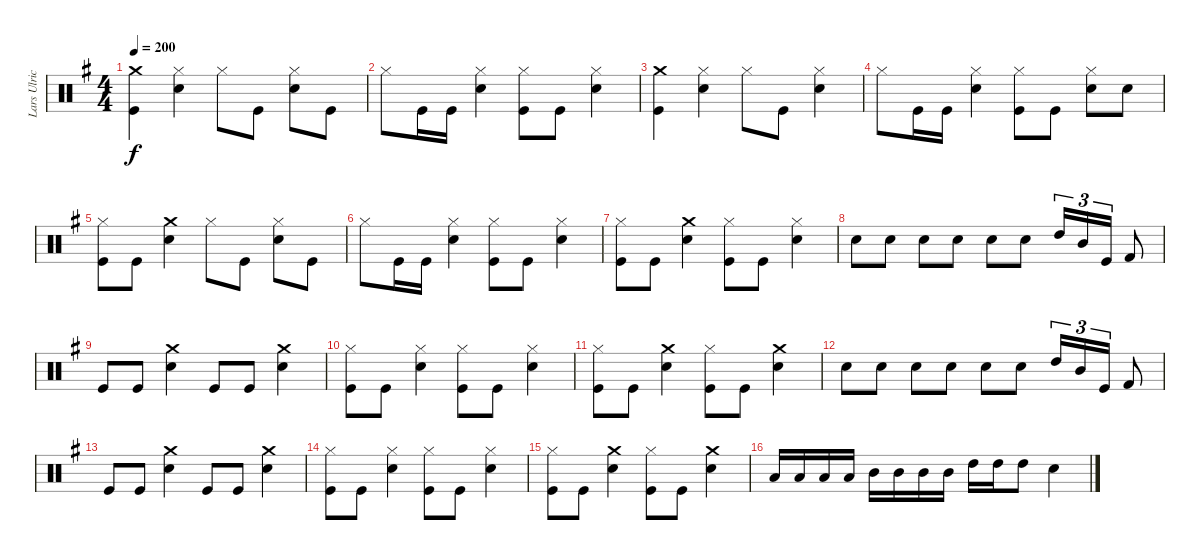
\track ("Lars Ulrich" "Lars Ulric") {instrument percussion}
\staff {score}
\articulation defaults
\ts (4 4)
\tempo 200
\clef neutral
\ks g
("Kick (hit)" "Crash medium (hit)").4{dy f} ("Hi-Hat (closed)" "Snare (hit) 2").4 "Hi-Hat (closed)".8 "Kick (hit)".8 ("Snare (hit) 2" "Hi-Hat (closed)").8 "Kick (hit)".8 |
"Hi-Hat (closed)".8 "Kick (hit)".16 "Kick (hit)".16 ("Snare (hit) 2" "Hi-Hat (closed)").4 ("Kick (hit)" "Hi-Hat (closed)").8 "Kick (hit)".8 ("Snare (hit) 2" "Hi-Hat (closed)").4 |
("Kick (hit)" "Crash medium (hit)").4 ("Hi-Hat (closed)" "Snare (hit) 2").4 "Hi-Hat (closed)".8 "Kick (hit)".8 ("Snare (hit) 2" "Hi-Hat (closed)").4 |
"Hi-Hat (closed)".8 "Kick (hit)".16 "Kick (hit)".16 ("Snare (hit) 2" "Hi-Hat (closed)").4 ("Kick (hit)" "Hi-Hat (closed)").8 "Kick (hit)".8 ("Snare (hit) 2" "Hi-Hat (closed)").8 "Snare (hit) 2".8 |
("Kick (hit)" "Hi-Hat (closed)").8 "Kick (hit)".8 ("Crash medium (hit)" "Snare (hit) 2").4 "Hi-Hat (closed)".8 "Kick (hit)".8 ("Snare (hit) 2" "Hi-Hat (closed)").8 "Kick (hit)".8 |
"Hi-Hat (closed)".8 "Kick (hit)".16 "Kick (hit)".16 ("Snare (hit) 2" "Hi-Hat (closed)").4 ("Kick (hit)" "Hi-Hat (closed)").8 "Kick (hit)".8 ("Snare (hit) 2" "Hi-Hat (closed)").4 |
("Kick (hit)" "Hi-Hat (closed)").8 "Kick (hit)".8 ("Snare (hit) 2" "Crash medium (hit)").4 ("Kick (hit)" "Hi-Hat (closed)").8 "Kick (hit)".8 ("Snare (hit) 2" "Hi-Hat (closed)").4 |
"Snare (hit) 2".8 "Snare (hit) 2".8 "Snare (hit) 2".8 "Snare (hit) 2".8 "Snare (hit) 2".8 "Snare (hit) 2".8 "High Tom (hit)".16{tu (3 2)} "Mid Tom (hit)".16{tu (3 2)} "Kick (hit)".16{tu (3 2)} "Kick (hit) 2".8 |
"Kick (hit)".8 "Kick (hit)".8 ("Crash medium (hit)" "Snare (hit) 2").4 "Kick (hit)".8 "Kick (hit)".8 ("Crash medium (hit)" "Snare (hit) 2").4 |
("Kick (hit)" "Hi-Hat (closed)").8 "Kick (hit)".8 ("Snare (hit) 2" "Hi-Hat (closed)").4 ("Kick (hit)" "Hi-Hat (closed)").8 "Kick (hit)".8 ("Snare (hit) 2" "Hi-Hat (closed)").4 |
("Kick (hit)" "Hi-Hat (closed)").8 "Kick (hit)".8 ("Snare (hit) 2" "Crash medium (hit)").4 ("Kick (hit)" "Hi-Hat (closed)").8 "Kick (hit)".8 ("Crash medium (hit)" "Snare (hit) 2").4 |
"Snare (hit) 2".8 "Snare (hit) 2".8 "Snare (hit) 2".8 "Snare (hit) 2".8 "Snare (hit) 2".8 "Snare (hit) 2".8 "High Tom (hit)".16{tu (3 2)} "Mid Tom (hit)".16{tu (3 2)} "Kick (hit)".16{tu (3 2)} "Kick (hit) 2".8 |
"Kick (hit)".8 "Kick (hit)".8 ("Crash medium (hit)" "Snare (hit) 2").4 "Kick (hit)".8 "Kick (hit)".8 ("Crash medium (hit)" "Snare (hit) 2").4 |
("Kick (hit)" "Hi-Hat (closed)").8 "Kick (hit)".8 ("Snare (hit) 2" "Hi-Hat (closed)").4 ("Kick (hit)" "Hi-Hat (closed)").8 "Kick (hit)".8 ("Snare (hit) 2" "Hi-Hat (closed)").4 |
("Kick (hit)" "Hi-Hat (closed)").8 "Kick (hit)".8 ("Snare (hit) 2" "Crash medium (hit)").4 ("Kick (hit)" "Hi-Hat (closed)").8 "Kick (hit)".8 ("Crash medium (hit)" "Snare (hit) 2").4 |
"Low Tom (hit)".16 "Low Tom (hit)".16 "Low Tom (hit)".16 "Low Tom (hit)".16 "Mid Tom (hit)".16 "Mid Tom (hit)".16 "Mid Tom (hit)".16 "Mid Tom (hit)".16 "High Tom (hit)".16 "High Tom (hit)".16 "High Tom (hit)".8 "Snare (hit) 2".4
